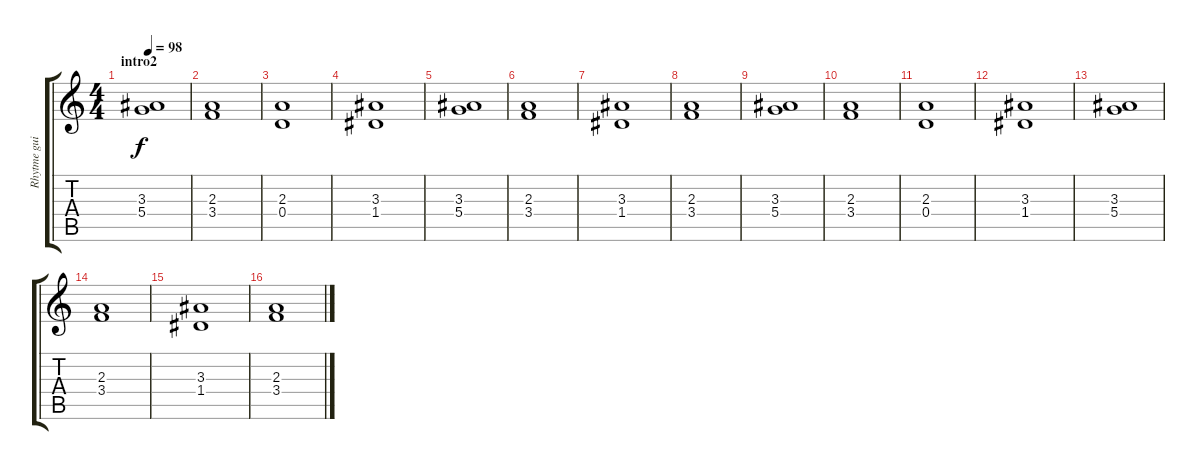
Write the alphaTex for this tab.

\track ("Rhytme guitar" "Rhytme gui") {instrument distortionguitar}
\staff {score tabs}
\tuning (E4 B3 G3 D3 A2 E2) {hide}
\ts (4 4)
\section ("" "intro2")
\tempo 98
\clef g2
\ks c
(3.3 5.4).1{dy f} |
(2.3 3.4).1 |
(2.3 0.4).1 |
(3.3 1.4).1 |
(3.3 5.4).1 |
(2.3 3.4).1 |
(3.3 1.4).1 |
(2.3 3.4).1 |
(3.3 5.4).1 |
(2.3 3.4).1 |
(2.3 0.4).1 |
(3.3 1.4).1 |
(3.3 5.4).1 |
(2.3 3.4).1 |
(3.3 1.4).1 |
(2.3 3.4).1
